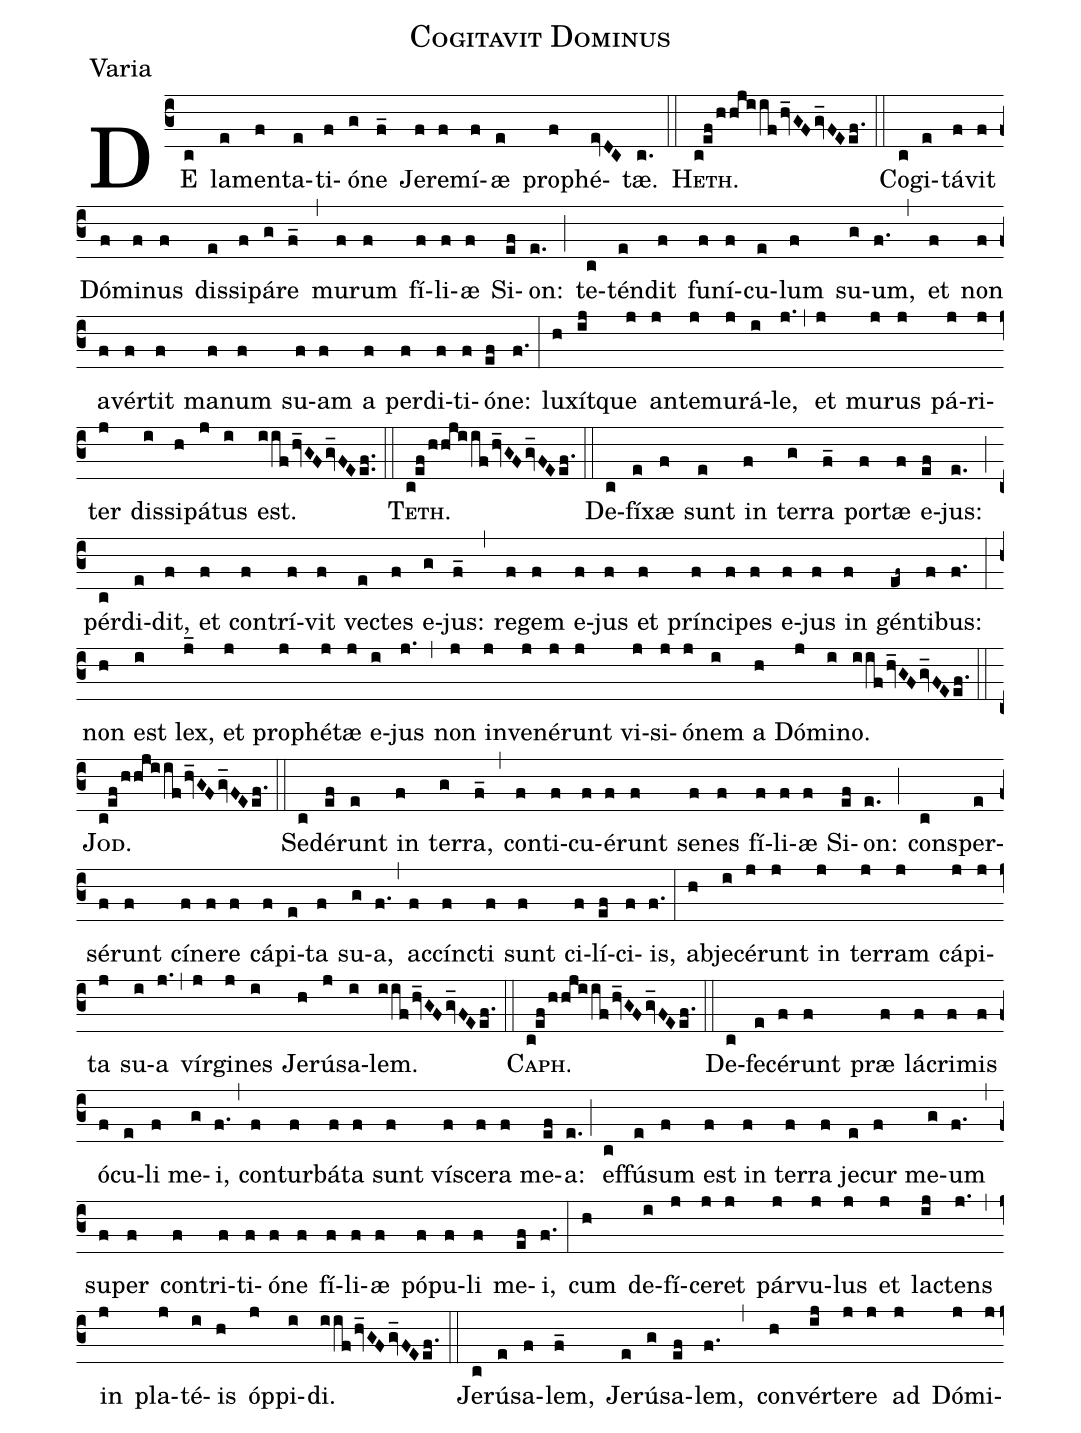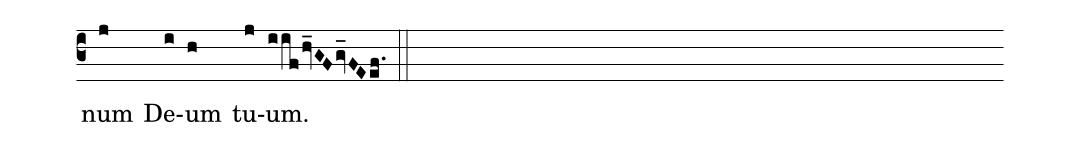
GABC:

name:Cogitavit Dominus;
office-part:Varia;
%%
(c3) DE(c) la(e)men(f)ta(e)ti(f)ó(g)ne(f_) Je(f)re(f)mí(f)æ(e) pro(f)phé(evDC)tæ.(c.) (::)

H<sc>eth.</sc>(c!ef/hhjiifhv_GFgv_FEef.) (::) Co(c)gi(e)tá(f)vit(f) Dó(f)mi(f)nus(f) dis(e)si(f)pá(g)re(f_) (,) mu(f)rum(f) fí(f)li(f)æ(f) Si(ef)on:(e.) (;) te(c)tén(e)dit(f) fu(f)ní(f)cu(e)lum(f) su(g)um,(f.) (,) et(f) non(f) a(f)vér(f)tit(f) ma(f)num(f) su(f)am(f) a(f) per(f)di(f)ti(f)ó(ef)ne:(f.) (:) lu(h)xít(ij)que(j) an(j)te(j)mu(j)rá(i)le,(j.) (,) et(j) mu(j)rus(j) pá(j)ri(j)ter(j) dis(i)si(h)pá(j)tus(i) est.(iif/hv_GFgv_FEef..) (::)

T<sc>eth.</sc>(c!ef/hhjiifhv_GFgv_FEef.) (::) De(c)fí(e)xæ(f) sunt(e) in(f) ter(g)ra(f_) por(f)tæ(f) e(ef)jus:(e.) (;) pér(c)di(e)dit,(f) et(f) con(f)trí(f)vit(f) vec(e)tes(f) e(g)jus:(f_) (,) re(f)gem(f) e(f)jus(f) et(f) prín(f)ci(f)pes(f) e(f)jus(f) in(f) gén(ef~)ti(f)bus:(f.) (:) non(h) est(i) lex,(j_) et(j) pro(j)phé(j)tæ(j) e(i)jus(j.) (,) non(j) in(j)ve(j)né(j)runt(j) vi(j)si(j)ó(j)nem(i) a(h) Dó(j)mi(i)no.(iif/hv_GFgv_FEef.) (::)

J<sc>od.</sc>(c!ef/hhjiifhv_GFgv_FEef.) (::) Se(c)dé(ef)runt(e) in(f) ter(g)ra,(f_) (,) con(f)ti(f)cu(f)é(f)runt(f) se(f)nes(f) fí(f)li(f)æ(f) Si(ef)on:(e.) (;) con(c)sper(e)sé(f)runt(f) cí(f)ne(f)re(f) cá(f)pi(e)ta(f) su(g)a,(f.) (,) ac(f)cín(f)cti(f) sunt(f) ci(f)lí(ef)ci(f)is,(f.) (:) ab(h)je(i)cé(j)runt(j) in(j) ter(j)ram(j) cá(j)pi(j)ta(j) su(i)a(j.) (,) vír(j)gi(j)nes(i) Je(h)rú(j)sa(i)lem. (iif/hv_GFgv_FEef.) (::)

C<sc>aph.</sc>(c!ef/hhjiifhv_GFgv_FEef.) (::) De(c)fe(e)cé(f)runt(f) præ(f) lá(f)cri(f)mis(f) ó(f)cu(e)li(f) me(g)i,(f.) (,) con(f)tur(f)bá(f)ta(f) sunt(f) ví(f)sce(f)ra(f) me(ef)a:(e.) (;) ef(c)fú(e)sum(f) est(f) in(f) ter(f)ra(f) je(e)cur(f) me(g)um(f.) (,) su(f)per(f) con(f)tri(f)ti(f)ó(f)ne(f) fí(f)li(f)æ(f) pó(f)pu(f)li(f) me(ef)i,(f.) (:) cum(h) de(i)fí(j)ce(j)ret(j) pár(j)vu(j)lus(j) et(j) lac(ij)tens(j.) (,) in(j) pla(j)té(i)is(h) óp(j)pi(i)di.(iif/hv_GFgv_FEef.) (::)

Je(c)rú(e)sa(f)lem,(f_) Je(e)rú(g)sa(ef)lem,(f.) (,) con(h)vér(ij)te(j)re(j) ad(j) Dó(j)mi(j)num(j) De(i)um(h) tu(j)um.(iif/hv_GFgv_FEef.) (::)
